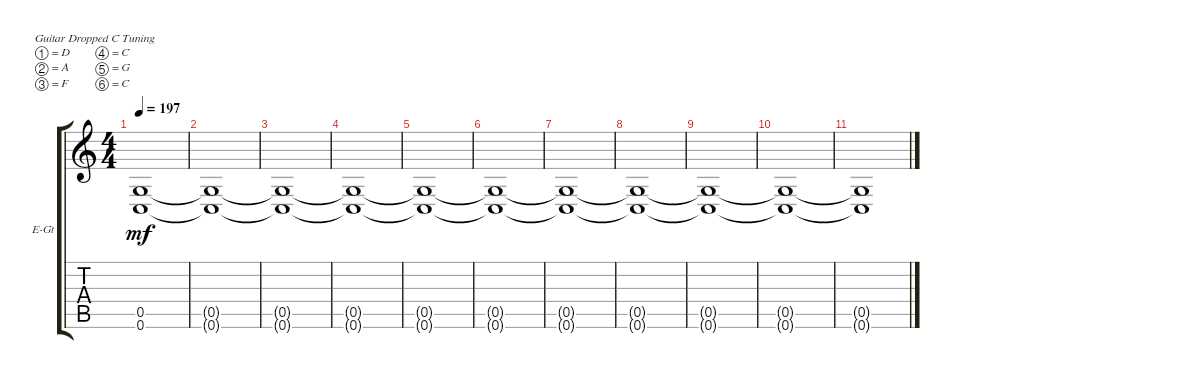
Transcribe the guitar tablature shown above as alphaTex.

\defaultSystemsLayout 4
\bracketExtendMode groupsimilarinstruments
\firstSystemTrackNameOrientation horizontal
\otherSystemsTrackNameOrientation horizontal
\track ("Marcelo" "E-Gt") {instrument distortionguitar}
\staff {score tabs}
\tuning (D4 A3 F3 C3 G2 C2)
\ts (4 4)
\tempo 197
\clef g2
\ks c
(0.5{t} 0.6{t}).1{dy mf} |
(0.5{t} 0.6{t}).1 |
(0.6{t} 0.5{t}).1 |
(0.5{t} 0.6{t}).1 |
(0.6{t} 0.5{t}).1 |
(0.5{t} 0.6{t}).1 |
(0.6{t} 0.5{t}).1 |
(0.5{t} 0.6{t}).1 |
(0.6{t} 0.5{t}).1 |
(0.5{t} 0.6{t}).1 |
(0.6{t} 0.5{t}).1
